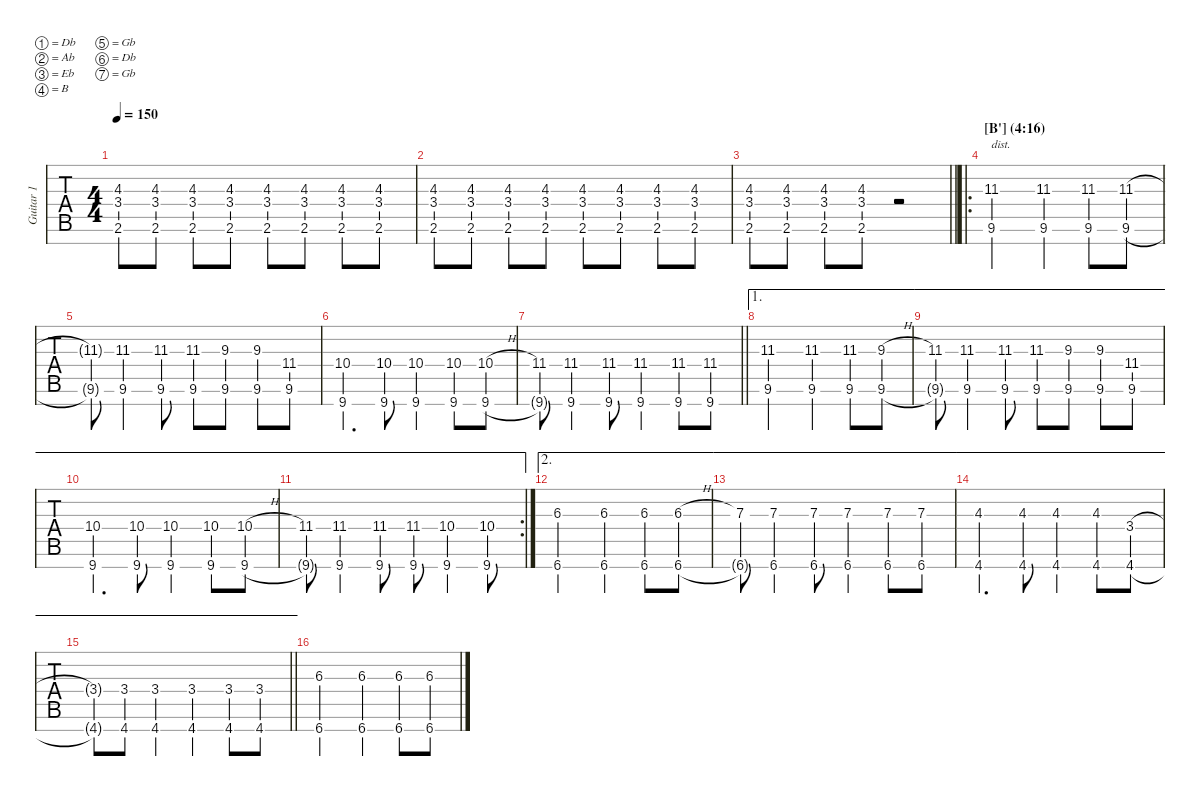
\defaultSystemsLayout 4
\hideDynamics
\bracketExtendMode nobrackets
\multiTrackTrackNamePolicy allsystems
\firstSystemTrackNameMode fullname
\otherSystemsTrackNameMode fullname
\otherSystemsTrackNameOrientation horizontal
\track ("Guitar 1" "Gtr. 1") {instrument overdrivenguitar}
\staff {tabs}
\tuning (Db4 Ab3 Eb3 B2 Gb2 Db2 Gb1)
\ts (4 4)
\scale
1.00132
\tempo 150
\accidentals auto
\clef g2
\ottava regular
\simile none
\ks c
(2.6{acc #} 4.3 3.4).8{dy mf} (2.6{acc #} 4.3 3.4).8 (2.6{acc #} 4.3 3.4).8 (2.6{acc #} 4.3 3.4).8 (2.6{acc #} 4.3 3.4).8 (2.6{acc #} 4.3 3.4).8 (2.6{acc #} 4.3 3.4).8 (2.6{acc #} 4.3 3.4).8 |
\scale
1.00019 (2.6{acc #} 4.3 3.4).8 (2.6{acc #} 4.3 3.4).8 (2.6{acc #} 4.3 3.4).8 (2.6{acc #} 4.3 3.4).8 (2.6{acc #} 4.3 3.4).8 (2.6{acc #} 4.3 3.4).8 (2.6{acc #} 4.3 3.4).8 (2.6{acc #} 4.3 3.4).8 |
\scale
0.996737
\barLineRight lightlight
(2.6{acc #} 4.3 3.4).8 (2.6{acc #} 4.3 3.4).8 (2.6{acc #} 4.3 3.4).8 (2.6{acc #} 4.3 3.4).8 r.2 |
\ro
\section ("" "[B'] (4:16)")
\scale
1.00281 (9.6{acc #} 11.3).2{txt "dist. "} (9.6{acc #} 11.3).4 (9.6{acc #} 11.3).8 (9.6{acc #} 11.3).8 |
\scale
0.998972 (9.6{t acc #} 11.3{t}).8 (9.6{acc #} 11.3).4 (9.6{acc #} 11.3).8 (9.6{acc #} 11.3).8 (9.6{acc #} 9.3).8 (9.6{acc #} 9.3).8 (9.6{acc #} 11.4{acc #}).8 |
\scale
1.00088 (9.7{acc #} 10.4).4{d} (9.7{acc #} 10.4).8 (9.7{acc #} 10.4).4 (9.7{acc #} 10.4).8 (9.7{acc #} 10.4{h}).8 |
\scale
0.997333
\barLineRight lightlight
(11.4{acc #} 9.7{t acc #}).8 (9.7{acc #} 11.4{acc #}).4 (9.7{acc #} 11.4{acc #}).8 (9.7{acc #} 11.4{acc #}).4 (9.7{acc #} 11.4{acc #}).8 (9.7{acc #} 11.4{acc #}).8 |
\ae 1
\scale
0.999797 (9.6{acc #} 11.3).2 (9.6{acc #} 11.3).4 (9.6{acc #} 11.3).8 (9.3{h} 9.6{acc #}).8 |
\ae 1
\scale
1.00259 (9.6{t acc #} 11.3).8 (9.6{acc #} 11.3).4 (9.6{acc #} 11.3).8 (9.6{acc #} 11.3).8 (9.6{acc #} 9.3).8 (9.6{acc #} 9.3).8 (9.6{acc #} 11.4{acc #}).8 |
\ae 1
\scale
1.00172 (9.7{acc #} 10.4).4{d} (9.7{acc #} 10.4).8 (9.7{acc #} 10.4).4 (9.7{acc #} 10.4).8 (9.7{acc #} 10.4{h}).8 |
\ae 1
\rc 2
\scale
0.995893 (11.4{acc #} 9.7{t acc #}).8 (9.7{acc #} 11.4{acc #}).4 (9.7{acc #} 11.4{acc #}).8 (9.7{acc #} 11.4{acc #}).8 (9.7{acc #} 10.4).4 (9.7{acc #} 10.4).8 |
\ae 2
\scale
0.999343 (6.7 6.3).2 (6.7 6.3).4 (6.7 6.3).8 (6.7 6.3{h}).8 |
\ae 2
\scale
1.00387 (7.3{acc #} 6.7{t}).8 (7.3{acc #} 6.7).4 (7.3{acc #} 6.7).8 (7.3{acc #} 6.7).4 (7.3{acc #} 6.7).8 (7.3{acc #} 6.7).8 |
\ae 2
\scale
1.00013 (4.7{acc #} 4.3).4{d} (4.7{acc #} 4.3).8 (4.7{acc #} 4.3).4 (4.7{acc #} 4.3).8 (4.7{acc #} 3.4).8 |
\ae 2
\scale
0.996657
\barLineRight lightlight
(4.7{t acc #} 3.4{t}).8 (4.7{acc #} 3.4).8 (4.7{acc #} 3.4).4 (4.7{acc #} 3.4).4 (4.7{acc #} 3.4).8 (4.7{acc #} 3.4).8 |
\scale
1.00238 (6.7 6.3).2 (6.7 6.3).4 (6.7 6.3).8 (6.7 6.3{h}).8
